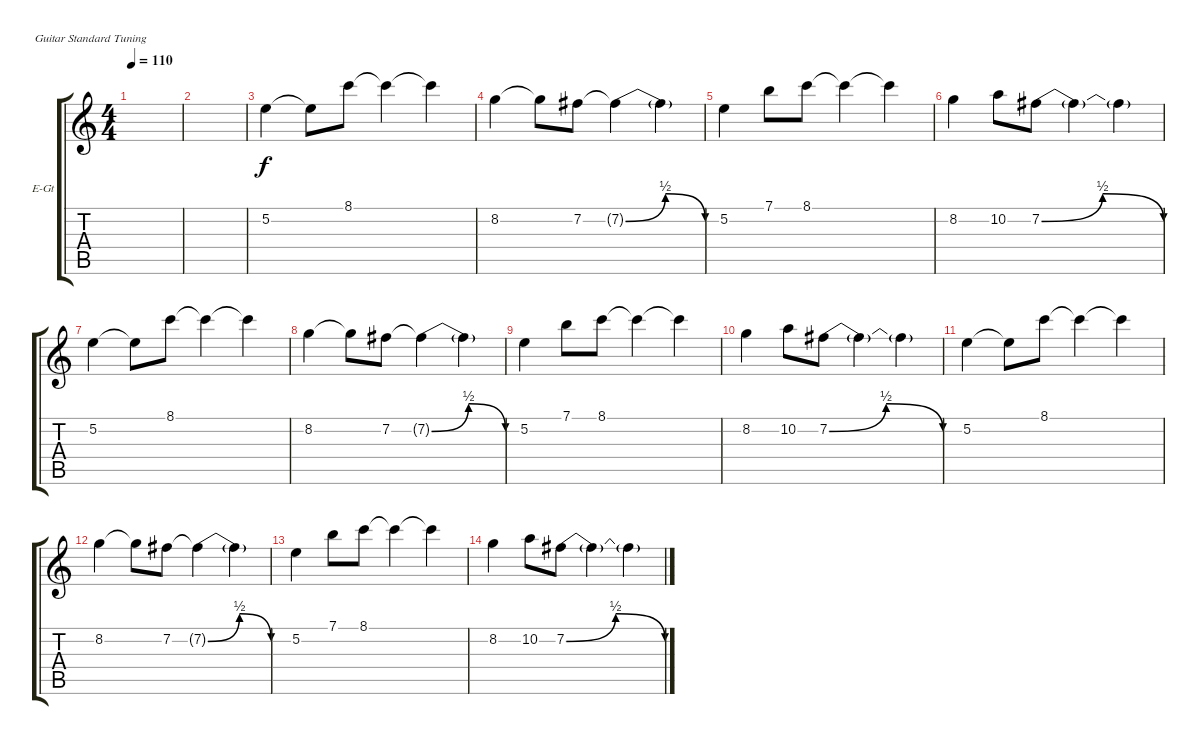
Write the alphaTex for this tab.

\defaultSystemsLayout 4
\bracketExtendMode groupsimilarinstruments
\firstSystemTrackNameOrientation horizontal
\otherSystemsTrackNameOrientation horizontal
\track ("Electric Guitar" "E-Gt") {instrument distortionguitar}
\staff {score tabs}
\tuning (E4 B3 G3 D3 A2 E2)
\ts (4 4)
\tempo 110
\clef g2
\ks c
|
|
5.2.4 5.2{t}.8 8.1.8 8.1{t}.4 8.1{t}.4 |
8.2.4 8.2{t}.8 7.2.8 7.2{be (bendrelease 0 0 15.6 2 28.2 2 43.199999999999996 0) t}.4 7.2{t}.4 |
5.2.4 7.1.8 8.1.8 8.1{t}.4 8.1{t}.4 |
8.2.4 10.2.8 7.2{be (bendrelease 0 0 23.4 2 45 2 59.4 0)}.8 7.2{t}.4 7.2{t}.4 |
5.2.4 5.2{t}.8 8.1.8 8.1{t}.4 8.1{t}.4 |
8.2.4 8.2{t}.8 7.2.8 7.2{be (bendrelease 0 0 15.6 2 28.2 2 43.199999999999996 0) t}.4 7.2{t}.4 |
5.2.4 7.1.8 8.1.8 8.1{t}.4 8.1{t}.4 |
8.2.4 10.2.8 7.2{be (bendrelease 0 0 23.4 2 45 2 59.4 0)}.8 7.2{t}.4 7.2{t}.4 |
5.2.4 5.2{t}.8 8.1.8 8.1{t}.4 8.1{t}.4 |
8.2.4 8.2{t}.8 7.2.8 7.2{be (bendrelease 0 0 15.6 2 28.2 2 43.199999999999996 0) t}.4 7.2{t}.4 |
5.2.4 7.1.8 8.1.8 8.1{t}.4 8.1{t}.4 |
8.2.4 10.2.8 7.2{be (bendrelease 0 0 23.4 2 45 2 59.4 0)}.8 7.2{t}.4 7.2{t}.4
